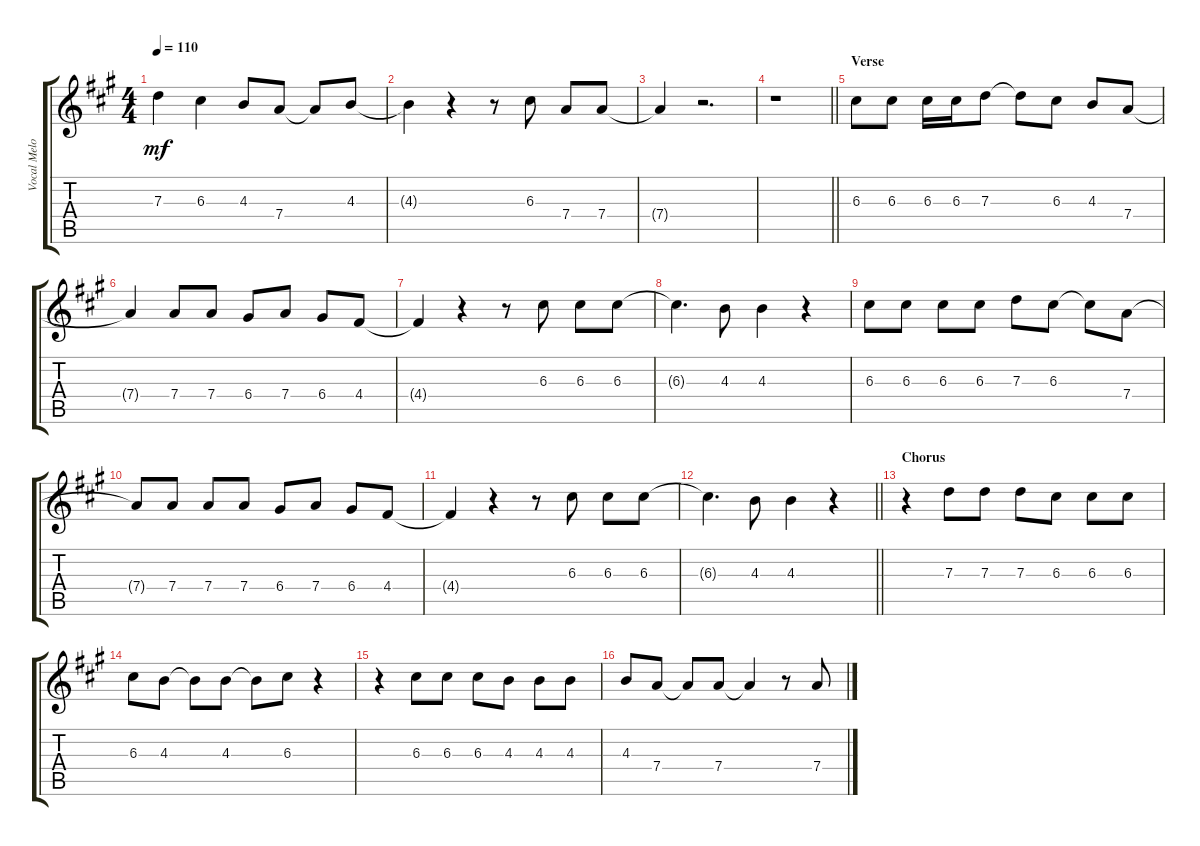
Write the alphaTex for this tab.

\track ("Vocal Melody" "Vocal Melo") {instrument acousticguitarnylon}
\staff {score tabs}
\tuning (E4 B3 G3 D3 A2 E2) {hide}
\ts (4 4)
\tempo 110
\clef g2
\ks a
7.3.4{dy mf} 6.3.4 4.3.8 7.4.8 7.4{t}.8 4.3.8 |
4.3{t}.4 r.4 r.8 6.3.8 7.4.8 7.4.8 |
7.4{t}.4 r.2{d} |
\barLineRight lightlight
r.1 |
\section ("" "Verse")
6.3.8 6.3.8 6.3.16 6.3.16 7.3.8 7.3{t}.8 6.3.8 4.3.8 7.4.8 |
7.4{t}.4 7.4.8 7.4.8 6.4.8 7.4.8 6.4.8 4.4.8 |
4.4{t}.4 r.4 r.8 6.3.8 6.3.8 6.3.8 |
6.3{t}.4{d} 4.3.8 4.3.4 r.4 |
6.3.8 6.3.8 6.3.8 6.3.8 7.3.8 6.3.8 6.3{t}.8 7.4.8 |
7.4{t}.8 7.4.8 7.4.8 7.4.8 6.4.8 7.4.8 6.4.8 4.4.8 |
4.4{t}.4 r.4 r.8 6.3.8 6.3.8 6.3.8 |
\barLineRight lightlight
6.3{t}.4{d} 4.3.8 4.3.4 r.4 |
\section ("" "Chorus")
r.4 7.3.8 7.3.8 7.3.8 6.3.8 6.3.8 6.3.8 |
6.3.8 4.3.8 4.3{t}.8 4.3.8 4.3{t}.8 6.3.8 r.4 |
r.4 6.3.8 6.3.8 6.3.8 4.3.8 4.3.8 4.3.8 |
4.3.8 7.4.8 7.4{t}.8 7.4.8 7.4{t}.4 r.8 7.4.8
